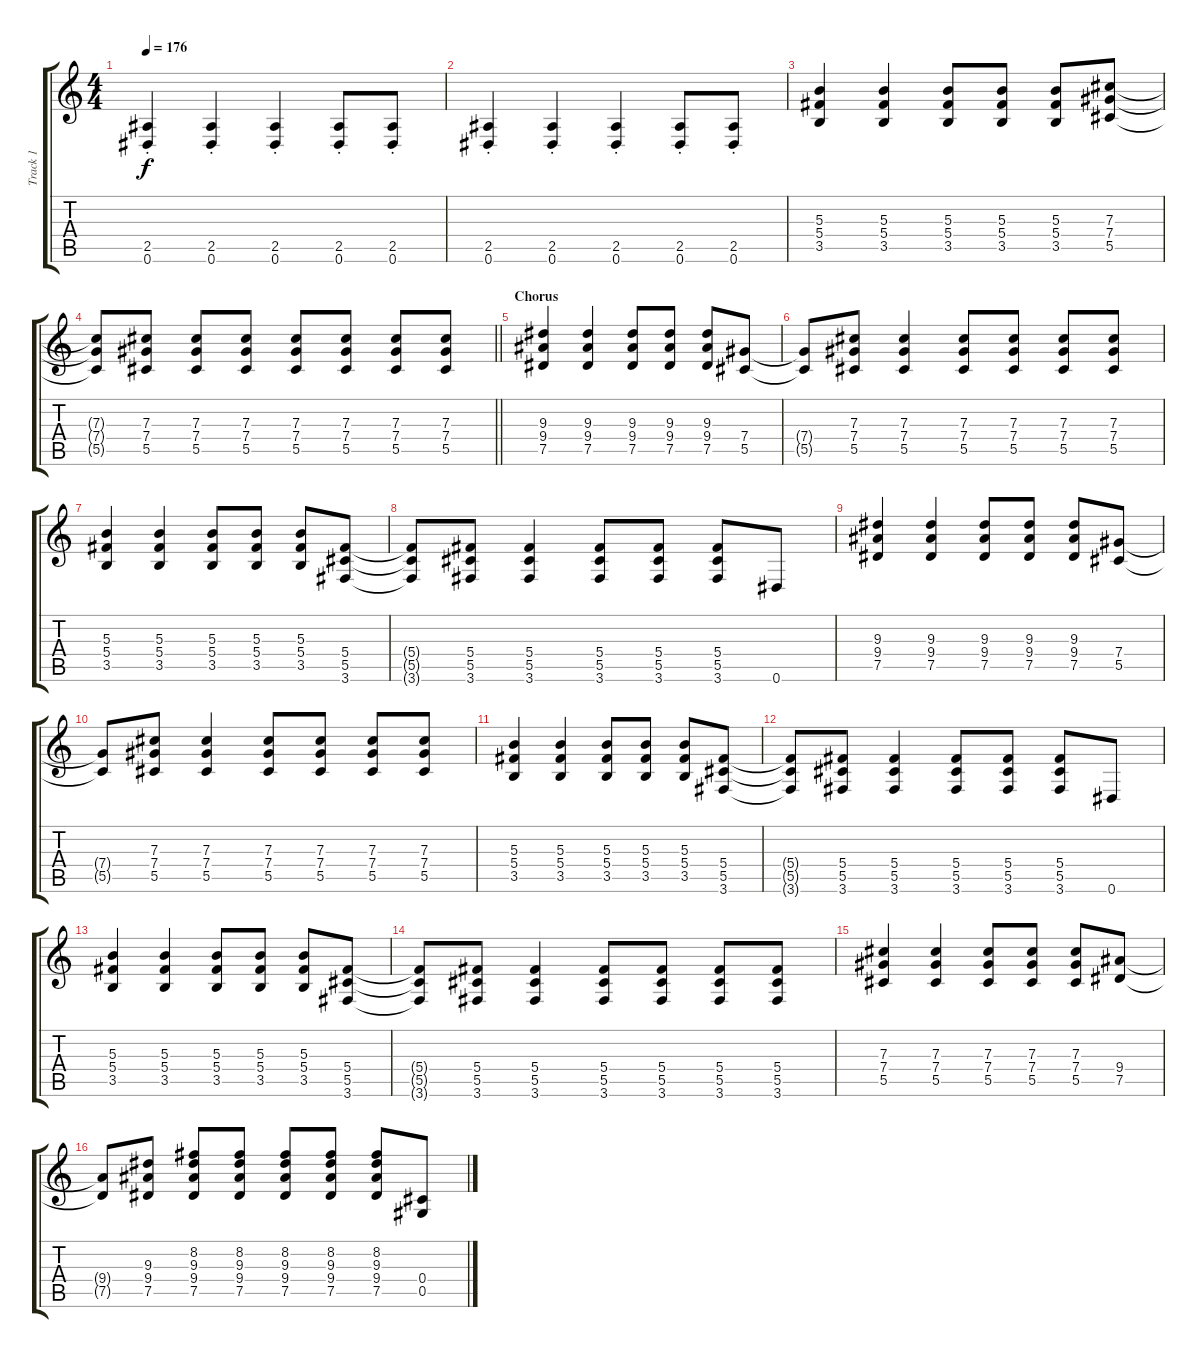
\track ("Track 1" "Track 1") {instrument distortionguitar}
\staff {score tabs}
\tuning (Eb4 Bb3 Gb3 Db3 Ab2 Eb2) {hide}
\ts (4 4)
\tempo 176
\clef g2
\ks c
(2.5{st} 0.6{st}).4{dy f} (2.5{st} 0.6{st}).4 (2.5{st} 0.6{st}).4 (2.5{st} 0.6{st}).8 (2.5{st} 0.6{st}).8 |
(2.5{st} 0.6{st}).4 (2.5{st} 0.6{st}).4 (2.5{st} 0.6{st}).4 (2.5{st} 0.6{st}).8 (2.5{st} 0.6{st}).8 |
(5.3 5.4 3.5).4 (5.3 5.4 3.5).4 (5.3 5.4 3.5).8 (5.3 5.4 3.5).8 (5.3 5.4 3.5).8 (7.3 7.4 5.5).8 |
\barLineRight lightlight
(7.3{t} 7.4{t} 5.5{t}).8 (7.3 7.4 5.5).8 (7.3 7.4 5.5).8 (7.3 7.4 5.5).8 (7.3 7.4 5.5).8 (7.3 7.4 5.5).8 (7.3 7.4 5.5).8 (7.3 7.4 5.5).8 |
\section ("" "Chorus")
(9.3 9.4 7.5).4 (9.3 9.4 7.5).4 (9.3 9.4 7.5).8 (9.3 9.4 7.5).8 (9.3 9.4 7.5).8 (7.4 5.5).8 |
(7.4{t} 5.5{t}).8 (7.3 7.4 5.5).8 (7.3 7.4 5.5).4 (7.3 7.4 5.5).8 (7.3 7.4 5.5).8 (7.3 7.4 5.5).8 (7.3 7.4 5.5).8 |
(5.3 5.4 3.5).4 (5.3 5.4 3.5).4 (5.3 5.4 3.5).8 (5.3 5.4 3.5).8 (5.3 5.4 3.5).8 (5.4 5.5 3.6).8 |
(5.4{t} 5.5{t} 3.6{t}).8 (5.4 5.5 3.6).8 (5.4 5.5 3.6).4 (5.4 5.5 3.6).8 (5.4 5.5 3.6).8 (5.4 5.5 3.6).8 0.6.8 |
(9.3 9.4 7.5).4 (9.3 9.4 7.5).4 (9.3 9.4 7.5).8 (9.3 9.4 7.5).8 (9.3 9.4 7.5).8 (7.4 5.5).8 |
(7.4{t} 5.5{t}).8 (7.3 7.4 5.5).8 (7.3 7.4 5.5).4 (7.3 7.4 5.5).8 (7.3 7.4 5.5).8 (7.3 7.4 5.5).8 (7.3 7.4 5.5).8 |
(5.3 5.4 3.5).4 (5.3 5.4 3.5).4 (5.3 5.4 3.5).8 (5.3 5.4 3.5).8 (5.3 5.4 3.5).8 (5.4 5.5 3.6).8 |
(5.4{t} 5.5{t} 3.6{t}).8 (5.4 5.5 3.6).8 (5.4 5.5 3.6).4 (5.4 5.5 3.6).8 (5.4 5.5 3.6).8 (5.4 5.5 3.6).8 0.6.8 |
(5.3 5.4 3.5).4 (5.3 5.4 3.5).4 (5.3 5.4 3.5).8 (5.3 5.4 3.5).8 (5.3 5.4 3.5).8 (5.4 5.5 3.6).8 |
(5.4{t} 5.5{t} 3.6{t}).8 (5.4 5.5 3.6).8 (5.4 5.5 3.6).4 (5.4 5.5 3.6).8 (5.4 5.5 3.6).8 (5.4 5.5 3.6).8 (5.4 5.5 3.6).8 |
(7.3 7.4 5.5).4 (7.3 7.4 5.5).4 (7.3 7.4 5.5).8 (7.3 7.4 5.5).8 (7.3 7.4 5.5).8 (9.4 7.5).8 |
(9.4{t} 7.5{t}).8 (9.3 9.4 7.5).8 (8.2 9.3 9.4 7.5).8 (8.2 9.3 9.4 7.5).8 (8.2 9.3 9.4 7.5).8 (8.2 9.3 9.4 7.5).8 (8.2 9.3 9.4 7.5).8 (0.4 0.5).8
